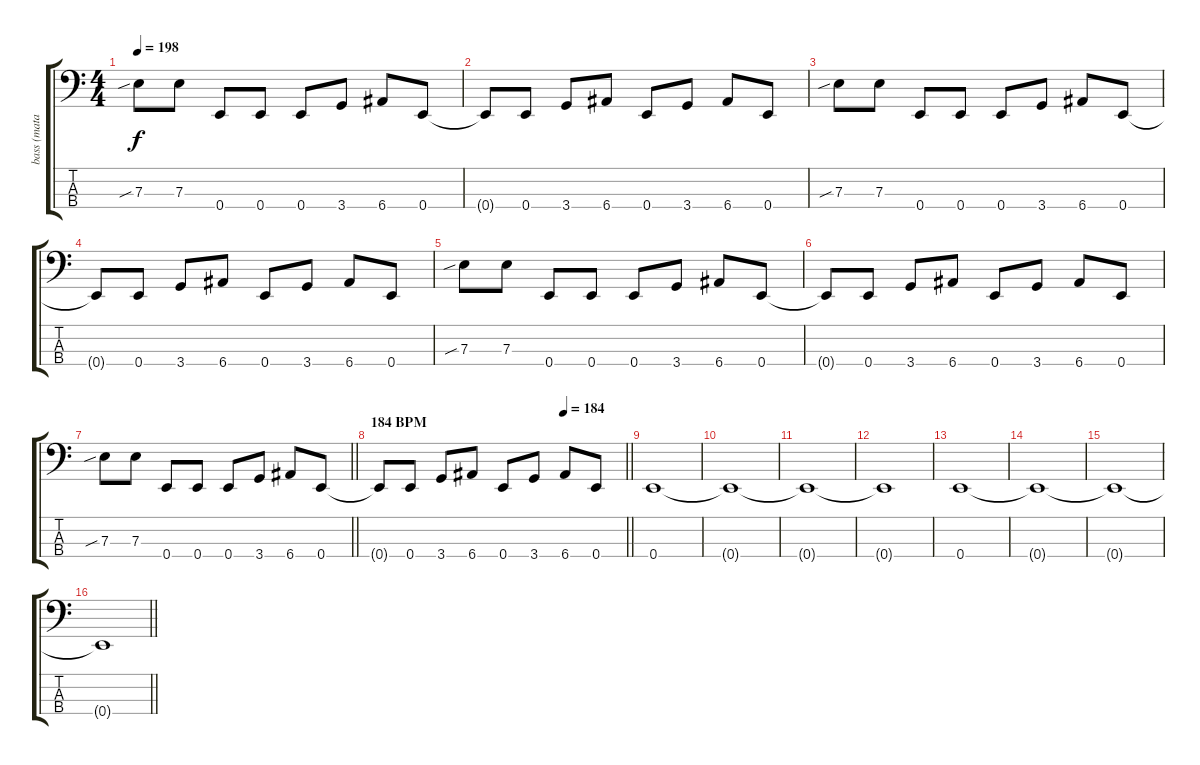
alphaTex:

\track ("bass (matatabi)" "bass (mata") {instrument electricbasspick}
\staff {score tabs}
\tuning (G2 D2 A1 E1) {hide}
\ts (4 4)
\tempo 198
\clef f4
\ks c
7.3{sib}.8{dy f} 7.3.8 0.4.8 0.4.8 0.4.8 3.4.8 6.4.8 0.4.8 |
0.4{t}.8 0.4.8 3.4.8 6.4.8 0.4.8 3.4.8 6.4.8 0.4.8 |
7.3{sib}.8 7.3.8 0.4.8 0.4.8 0.4.8 3.4.8 6.4.8 0.4.8 |
0.4{t}.8 0.4.8 3.4.8 6.4.8 0.4.8 3.4.8 6.4.8 0.4.8 |
7.3{sib}.8 7.3.8 0.4.8 0.4.8 0.4.8 3.4.8 6.4.8 0.4.8 |
0.4{t}.8 0.4.8 3.4.8 6.4.8 0.4.8 3.4.8 6.4.8 0.4.8 |
\barLineRight lightlight
7.3{sib}.8 7.3.8 0.4.8 0.4.8 0.4.8 3.4.8 6.4.8 0.4.8 |
\section ("" "184 BPM")
\tempo (184 0.75)
\barLineRight lightlight
0.4{t}.8 0.4.8 3.4.8 6.4.8 0.4.8 3.4.8 6.4.8 0.4.8 |
\section ("" "")
0.4.1 |
0.4{t}.1 |
0.4{t}.1 |
0.4{t}.1 |
0.4.1 |
0.4{t}.1 |
0.4{t}.1 |
\barLineRight lightlight
0.4{t}.1
